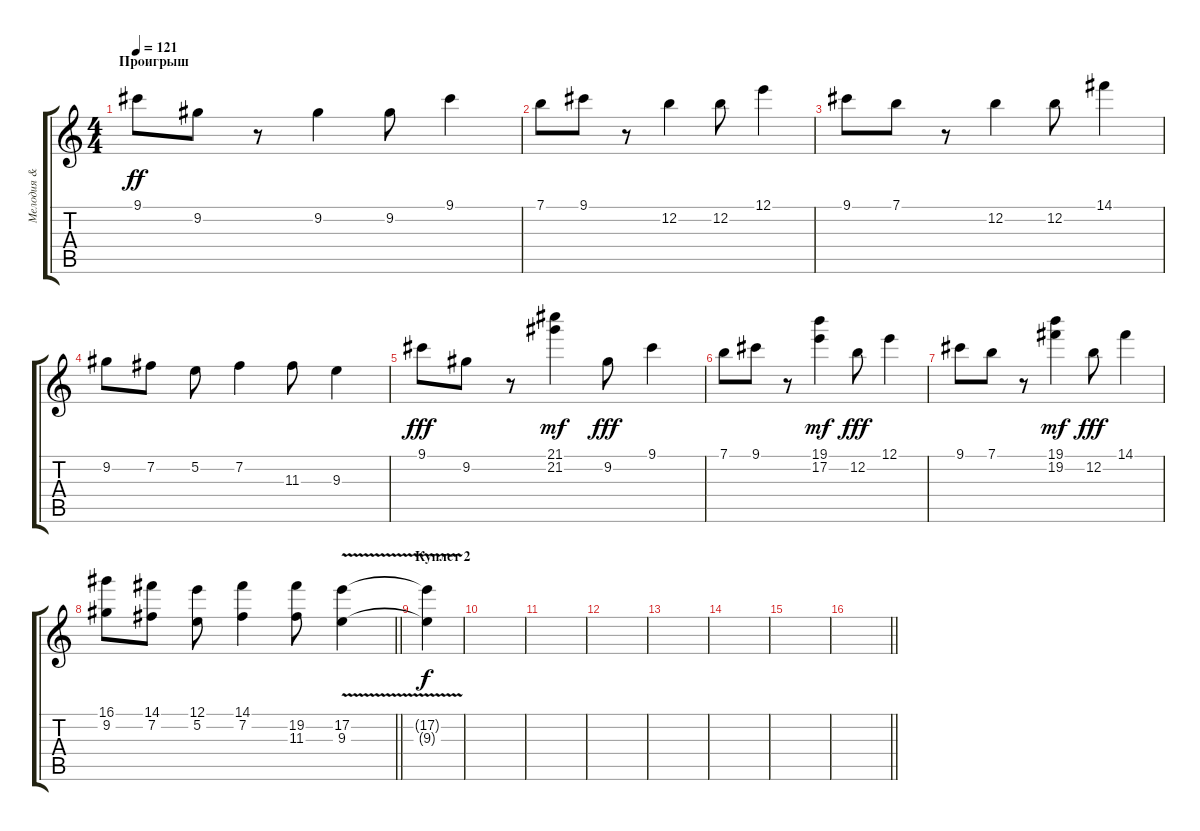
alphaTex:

\track ("Мелодия & Ритм" "Мелодия & ") {instrument distortionguitar}
\staff {score tabs}
\tuning (E4 B3 G3 D3 A2 E2) {hide}
\ts (4 4)
\section ("" "Проигрыш")
\tempo 121
\clef g2
\ks c
9.1.8{dy ff instrument distortionguitar} 9.2.8 r.8 9.2.4 9.2.8 9.1.4 |
7.1.8 9.1.8 r.8 12.2.4 12.2.8 12.1.4 |
9.1.8 7.1.8 r.8 12.2.4 12.2.8 14.1.4 |
9.2.8 7.2.8 5.2.8 7.2.4 11.3.8 9.3.4 |
9.1.8{dy fff} 9.2.8 r.8 (21.1 21.2).4{dy mf} 9.2.8{dy fff} 9.1.4 |
7.1.8 9.1.8 r.8 (19.1 17.2).4{dy mf} 12.2.8{dy fff} 12.1.4 |
9.1.8 7.1.8 r.8 (19.1 19.2).4{dy mf} 12.2.8{dy fff} 14.1.4 |
\barLineRight lightlight
(16.1 9.2).8 (14.1 7.2).8 (12.1 5.2).8 (14.1 7.2).4 (19.2 11.3).8 (17.2{v} 9.3{v}).4 |
\section ("" "Куплет 2")
(17.2{t} 9.3{t}).4{dy f} |
|
|
|
|
|
|
\barLineRight lightlight
